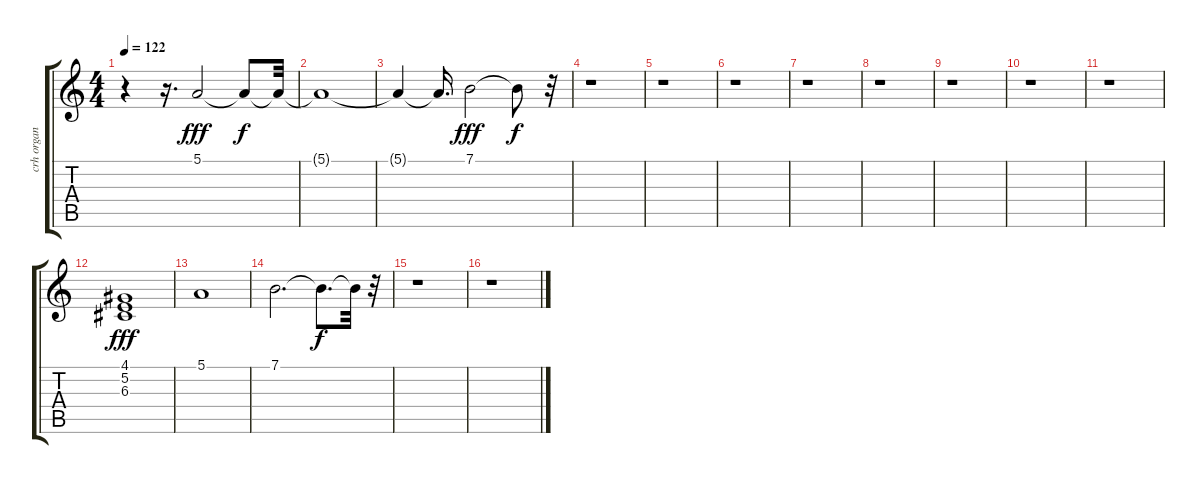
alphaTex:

\track ("crh organ" "crh organ") {instrument churchorgan}
\staff {score tabs}
\tuning (E4 B3 G3 D3 A2 E2) {hide}
\ts (4 4)
\tempo 122
\clef g2
\ks c
r.4{dy f} r.16{d} 5.1.2{dy fff} 5.1{t}.8{dy f} 5.1{t}.32 |
5.1{t}.1 |
5.1{t}.4 5.1{t}.16{d} 7.1.2{dy fff} 7.1{t}.8{dy f} r.32 |
r.1 |
r.1 |
r.1 |
r.1 |
r.1 |
r.1 |
r.1 |
r.1 |
(4.1 5.2 6.3).1{dy fff} |
5.1.1 |
7.1.2{d} 7.1{t}.8{d dy f} 7.1{t}.32 r.32 |
r.1 |
r.1
